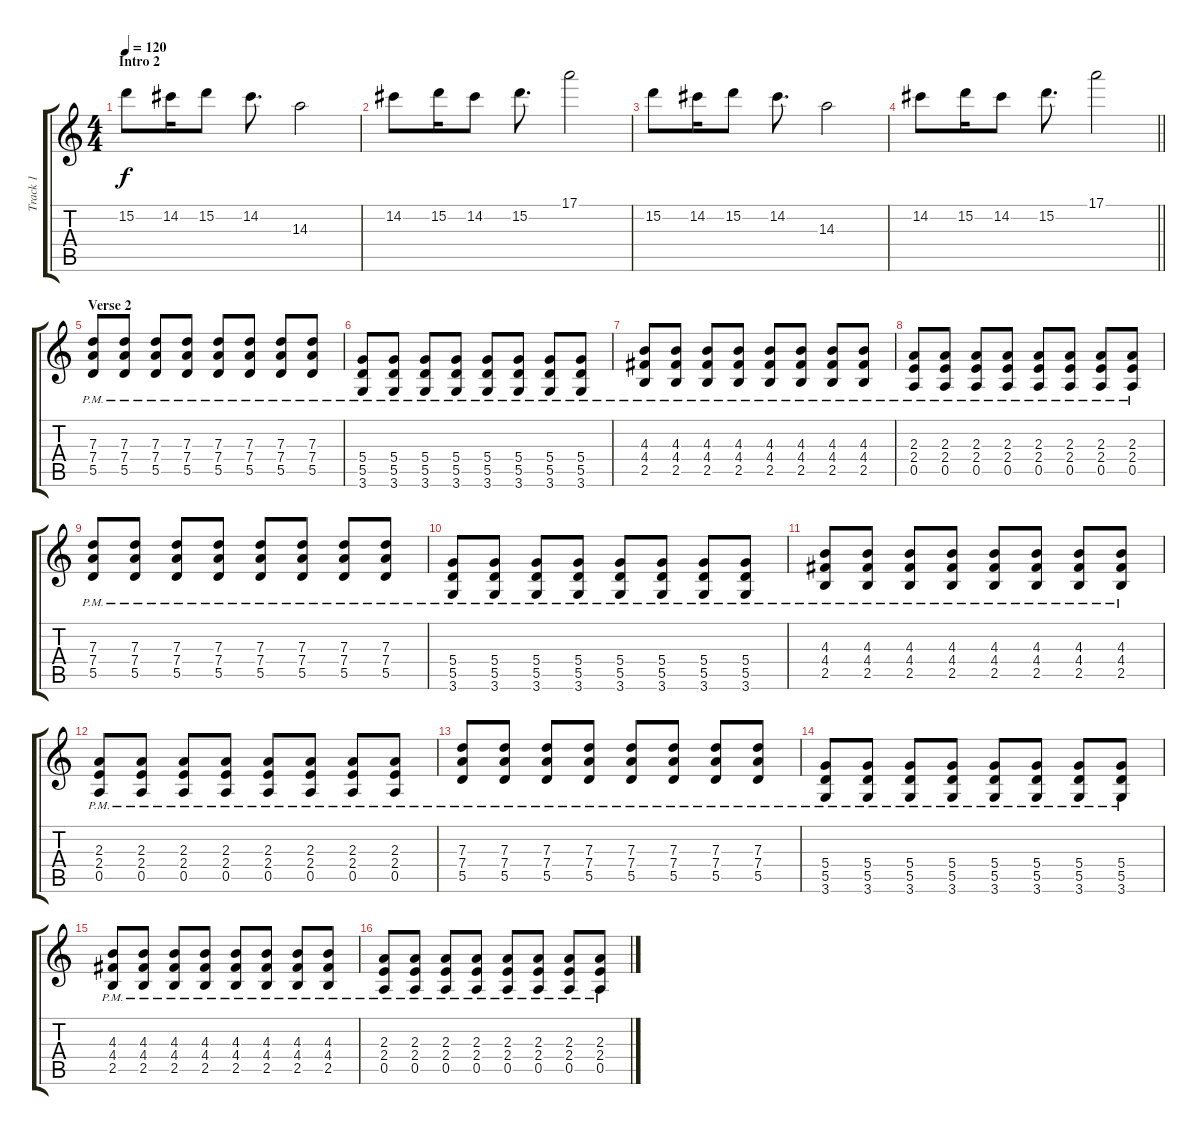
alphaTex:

\track ("Track 1" "Track 1") {instrument overdrivenguitar}
\staff {score tabs}
\tuning (E4 B3 G3 D3 A2 E2) {hide}
\ts (4 4)
\section ("" "Intro 2")
\tempo 120
\clef g2
\ks c
15.2.8{dy f} 14.2.16 15.2.8 14.2.8{d} 14.3.2 |
14.2.8 15.2.16 14.2.8 15.2.8{d} 17.1.2 |
15.2.8 14.2.16 15.2.8 14.2.8{d} 14.3.2 |
\barLineRight lightlight
14.2.8 15.2.16 14.2.8 15.2.8{d} 17.1.2 |
\section ("" "Verse 2")
(7.3{pm} 7.4{pm} 5.5{pm}).8 (7.3{pm} 7.4{pm} 5.5{pm}).8 (7.3{pm} 7.4{pm} 5.5{pm}).8 (7.3{pm} 7.4{pm} 5.5{pm}).8 (7.3{pm} 7.4{pm} 5.5{pm}).8 (7.3{pm} 7.4{pm} 5.5{pm}).8 (7.3{pm} 7.4{pm} 5.5{pm}).8 (7.3{pm} 7.4{pm} 5.5{pm}).8 |
(5.4{pm} 5.5{pm} 3.6{pm}).8 (5.4{pm} 5.5{pm} 3.6{pm}).8 (5.4{pm} 5.5{pm} 3.6{pm}).8 (5.4{pm} 5.5{pm} 3.6{pm}).8 (5.4{pm} 5.5{pm} 3.6{pm}).8 (5.4{pm} 5.5{pm} 3.6{pm}).8 (5.4{pm} 5.5{pm} 3.6{pm}).8 (5.4{pm} 5.5{pm} 3.6{pm}).8 |
(4.3{pm} 4.4{pm} 2.5{pm}).8 (4.3{pm} 4.4{pm} 2.5{pm}).8 (4.3{pm} 4.4{pm} 2.5{pm}).8 (4.3{pm} 4.4{pm} 2.5{pm}).8 (4.3{pm} 4.4{pm} 2.5{pm}).8 (4.3{pm} 4.4{pm} 2.5{pm}).8 (4.3{pm} 4.4{pm} 2.5{pm}).8 (4.3{pm} 4.4{pm} 2.5{pm}).8 |
(2.3{pm} 2.4{pm} 0.5{pm}).8 (2.3{pm} 2.4{pm} 0.5{pm}).8 (2.3{pm} 2.4{pm} 0.5{pm}).8 (2.3{pm} 2.4{pm} 0.5{pm}).8 (2.3{pm} 2.4{pm} 0.5{pm}).8 (2.3{pm} 2.4{pm} 0.5{pm}).8 (2.3{pm} 2.4{pm} 0.5{pm}).8 (2.3{pm} 2.4{pm} 0.5{pm}).8 |
(7.3{pm} 7.4{pm} 5.5{pm}).8 (7.3{pm} 7.4{pm} 5.5{pm}).8 (7.3{pm} 7.4{pm} 5.5{pm}).8 (7.3{pm} 7.4{pm} 5.5{pm}).8 (7.3{pm} 7.4{pm} 5.5{pm}).8 (7.3{pm} 7.4{pm} 5.5{pm}).8 (7.3{pm} 7.4{pm} 5.5{pm}).8 (7.3{pm} 7.4{pm} 5.5{pm}).8 |
(5.4{pm} 5.5{pm} 3.6{pm}).8 (5.4{pm} 5.5{pm} 3.6{pm}).8 (5.4{pm} 5.5{pm} 3.6{pm}).8 (5.4{pm} 5.5{pm} 3.6{pm}).8 (5.4{pm} 5.5{pm} 3.6{pm}).8 (5.4{pm} 5.5{pm} 3.6{pm}).8 (5.4{pm} 5.5{pm} 3.6{pm}).8 (5.4{pm} 5.5{pm} 3.6{pm}).8 |
(4.3{pm} 4.4{pm} 2.5{pm}).8 (4.3{pm} 4.4{pm} 2.5{pm}).8 (4.3{pm} 4.4{pm} 2.5{pm}).8 (4.3{pm} 4.4{pm} 2.5{pm}).8 (4.3{pm} 4.4{pm} 2.5{pm}).8 (4.3{pm} 4.4{pm} 2.5{pm}).8 (4.3{pm} 4.4{pm} 2.5{pm}).8 (4.3{pm} 4.4{pm} 2.5{pm}).8 |
(2.3{pm} 2.4{pm} 0.5{pm}).8 (2.3{pm} 2.4{pm} 0.5{pm}).8 (2.3{pm} 2.4{pm} 0.5{pm}).8 (2.3{pm} 2.4{pm} 0.5{pm}).8 (2.3{pm} 2.4{pm} 0.5{pm}).8 (2.3{pm} 2.4{pm} 0.5{pm}).8 (2.3{pm} 2.4{pm} 0.5{pm}).8 (2.3{pm} 2.4{pm} 0.5{pm}).8 |
(7.3{pm} 7.4{pm} 5.5{pm}).8 (7.3{pm} 7.4{pm} 5.5{pm}).8 (7.3{pm} 7.4{pm} 5.5{pm}).8 (7.3{pm} 7.4{pm} 5.5{pm}).8 (7.3{pm} 7.4{pm} 5.5{pm}).8 (7.3{pm} 7.4{pm} 5.5{pm}).8 (7.3{pm} 7.4{pm} 5.5{pm}).8 (7.3{pm} 7.4{pm} 5.5{pm}).8 |
(5.4{pm} 5.5{pm} 3.6{pm}).8 (5.4{pm} 5.5{pm} 3.6{pm}).8 (5.4{pm} 5.5{pm} 3.6{pm}).8 (5.4{pm} 5.5{pm} 3.6{pm}).8 (5.4{pm} 5.5{pm} 3.6{pm}).8 (5.4{pm} 5.5{pm} 3.6{pm}).8 (5.4{pm} 5.5{pm} 3.6{pm}).8 (5.4{pm} 5.5{pm} 3.6{pm}).8 |
(4.3{pm} 4.4{pm} 2.5{pm}).8 (4.3{pm} 4.4{pm} 2.5{pm}).8 (4.3{pm} 4.4{pm} 2.5{pm}).8 (4.3{pm} 4.4{pm} 2.5{pm}).8 (4.3{pm} 4.4{pm} 2.5{pm}).8 (4.3{pm} 4.4{pm} 2.5{pm}).8 (4.3{pm} 4.4{pm} 2.5{pm}).8 (4.3{pm} 4.4{pm} 2.5{pm}).8 |
(2.3{pm} 2.4{pm} 0.5{pm}).8 (2.3{pm} 2.4{pm} 0.5{pm}).8 (2.3{pm} 2.4{pm} 0.5{pm}).8 (2.3{pm} 2.4{pm} 0.5{pm}).8 (2.3{pm} 2.4{pm} 0.5{pm}).8 (2.3{pm} 2.4{pm} 0.5{pm}).8 (2.3{pm} 2.4{pm} 0.5{pm}).8 (2.3{pm} 2.4{pm} 0.5{pm}).8
